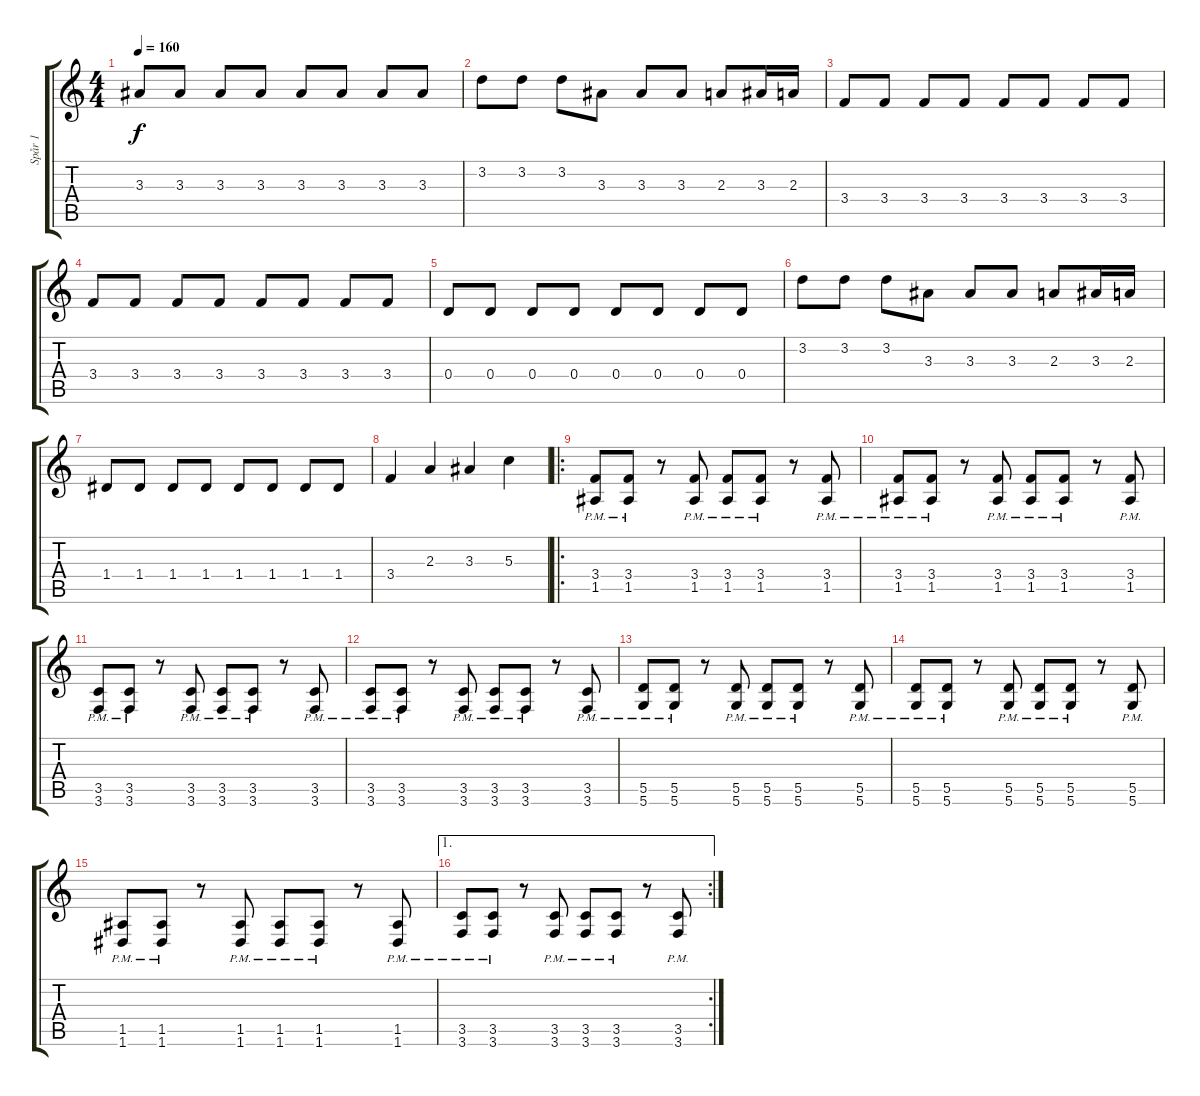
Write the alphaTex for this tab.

\track ("Spår 1" "Spår 1") {instrument distortionguitar}
\staff {score tabs}
\tuning (E4 B3 G3 D3 A2 D2) {hide}
\ts (4 4)
\tempo 160
\clef g2
\ks c
3.3.8{dy f instrument distortionguitar} 3.3.8 3.3.8 3.3.8 3.3.8 3.3.8 3.3.8 3.3.8 |
3.2.8 3.2.8 3.2.8 3.3.8 3.3.8 3.3.8 2.3.8 3.3.16 2.3.16 |
3.4.8 3.4.8 3.4.8 3.4.8 3.4.8 3.4.8 3.4.8 3.4.8 |
3.4.8 3.4.8 3.4.8 3.4.8 3.4.8 3.4.8 3.4.8 3.4.8 |
0.4.8 0.4.8 0.4.8 0.4.8 0.4.8 0.4.8 0.4.8 0.4.8 |
3.2.8 3.2.8 3.2.8 3.3.8 3.3.8 3.3.8 2.3.8 3.3.16 2.3.16 |
1.4.8 1.4.8 1.4.8 1.4.8 1.4.8 1.4.8 1.4.8 1.4.8 |
3.4.4 2.3.4 3.3.4 5.3.4 |
\ro
(3.4{pm} 1.5{pm}).8 (3.4{pm} 1.5{pm}).8 r.8 (3.4{pm} 1.5{pm}).8 (3.4{pm} 1.5{pm}).8 (3.4{pm} 1.5{pm}).8 r.8 (3.4{pm} 1.5{pm}).8 |
(3.4{pm} 1.5{pm}).8 (3.4{pm} 1.5{pm}).8 r.8 (3.4{pm} 1.5{pm}).8 (3.4{pm} 1.5{pm}).8 (3.4{pm} 1.5{pm}).8 r.8 (3.4{pm} 1.5{pm}).8 |
(3.5{pm} 3.6{pm}).8 (3.5{pm} 3.6{pm}).8 r.8 (3.5{pm} 3.6{pm}).8 (3.5{pm} 3.6{pm}).8 (3.5{pm} 3.6{pm}).8 r.8 (3.5{pm} 3.6{pm}).8 |
(3.5{pm} 3.6{pm}).8 (3.5{pm} 3.6{pm}).8 r.8 (3.5{pm} 3.6{pm}).8 (3.5{pm} 3.6{pm}).8 (3.5{pm} 3.6{pm}).8 r.8 (3.5{pm} 3.6{pm}).8 |
(5.5{pm} 5.6{pm}).8 (5.5{pm} 5.6{pm}).8 r.8 (5.5{pm} 5.6{pm}).8 (5.5{pm} 5.6{pm}).8 (5.5{pm} 5.6{pm}).8 r.8 (5.5{pm} 5.6{pm}).8 |
(5.5{pm} 5.6{pm}).8 (5.5{pm} 5.6{pm}).8 r.8 (5.5{pm} 5.6{pm}).8 (5.5{pm} 5.6{pm}).8 (5.5{pm} 5.6{pm}).8 r.8 (5.5{pm} 5.6{pm}).8 |
(1.5{pm} 1.6{pm}).8 (1.5{pm} 1.6{pm}).8 r.8 (1.5{pm} 1.6{pm}).8 (1.5{pm} 1.6{pm}).8 (1.5{pm} 1.6{pm}).8 r.8 (1.5{pm} 1.6{pm}).8 |
\ae 1
\rc 2
(3.5{pm} 3.6{pm}).8 (3.5{pm} 3.6{pm}).8 r.8 (3.5{pm} 3.6{pm}).8 (3.5{pm} 3.6{pm}).8 (3.5{pm} 3.6{pm}).8 r.8 (3.5{pm} 3.6{pm}).8
